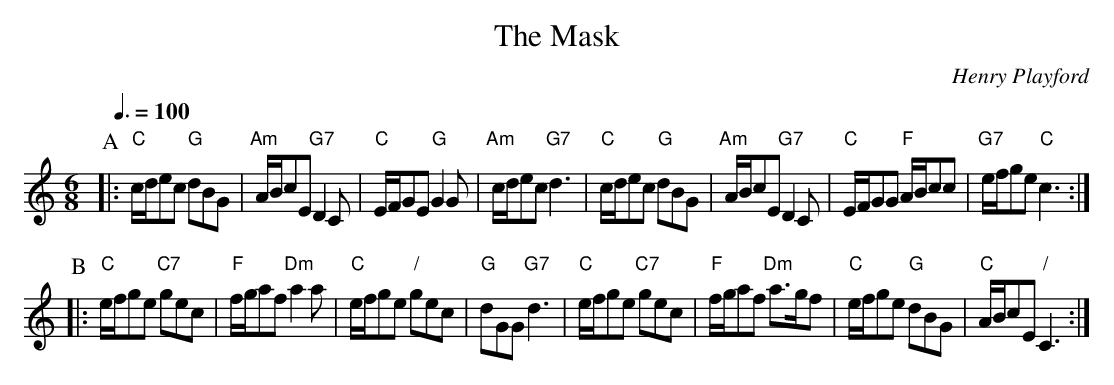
X:1
T:The Mask
C:Henry Playford
L:1/8
M:6/8
Q:3/8=100
K:C
P:A
|: "C"c/d/ec "G"dBG | "Am"A/B/cE "G7"D2C | "C"E/F/GE "G"G2G | "Am"c/d/ec "G7"d3 |\
"C"c/d/ec "G"dBG | "Am"A/B/cE "G7"D2C | "C"E/F/GG "F"A/B/cc | "G7"e/f/ge "C"c3 :|
P:B
|: "C"e/f/ge "C7"gec | "F"f/g/af "Dm"a2a | "C"e/f/ge "/"gec | "G"dGG "G7"d3 |\
"C"e/f/ge "C7"gec | "F"f/g/af "Dm"a3/g/f | "C"e/f/ge "G"dBG | "C"A/B/cE "/"C3 :|
